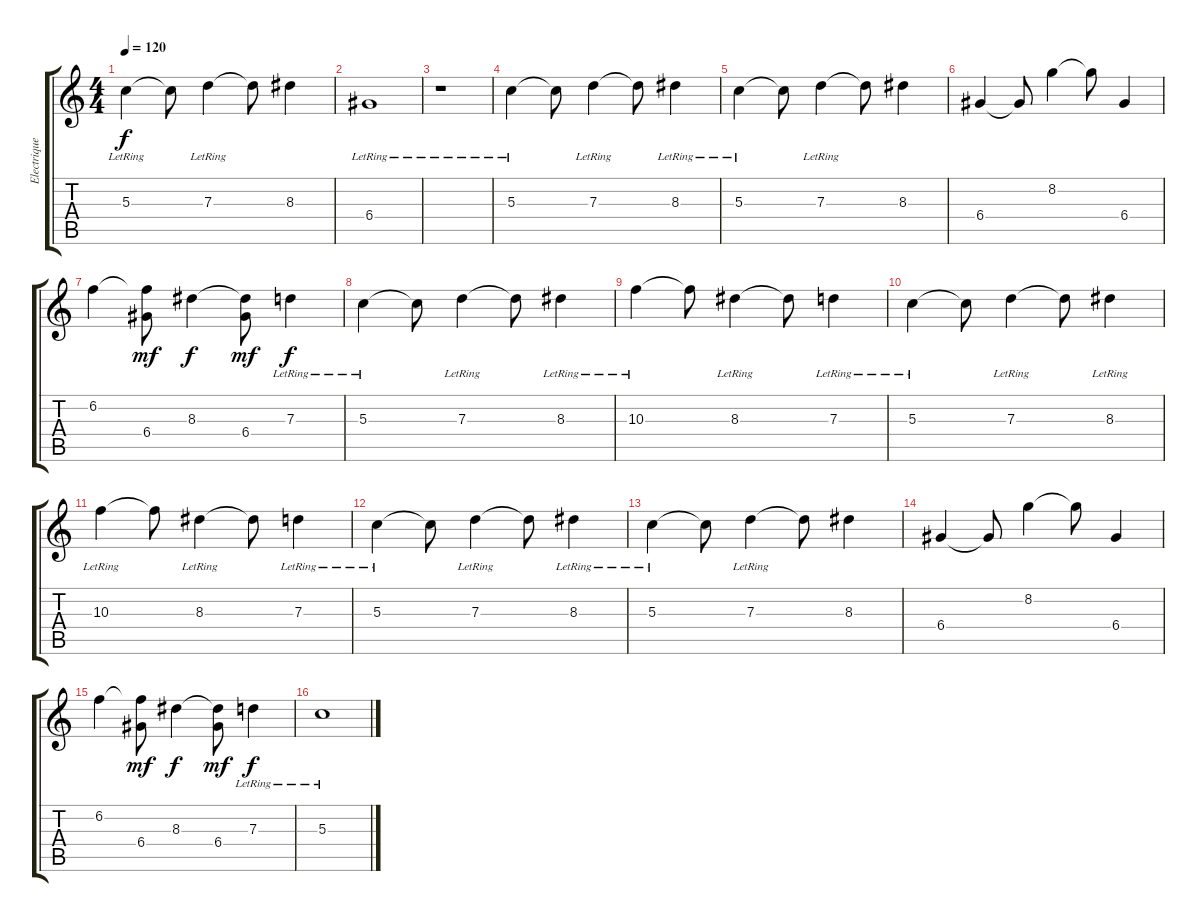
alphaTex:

\track ("Electrique" "Electrique") {instrument overdrivenguitar}
\staff {score tabs}
\tuning (E4 B3 G3 D3 A2 E2) {hide}
\ts (4 4)
\tempo 120
\clef g2
\ks c
5.3{lr}.4{dy f} 5.3{t}.8 7.3{lr}.4 7.3{t}.8 8.3.4 |
6.4{lr}.1 |
r.1 |
5.3{lr}.4 5.3{t}.8 7.3{lr}.4 7.3{t}.8 8.3{lr}.4 |
5.3{lr}.4 5.3{t}.8 7.3{lr}.4 7.3{t}.8 8.3.4 |
6.4.4 6.4{t}.8 8.2.4 8.2{t}.8 6.4.4 |
6.2.4 (6.2{t} 6.4).8{dy mf} 8.3.4{dy f} (8.3{t} 6.4).8{dy mf} 7.3{lr}.4{dy f} |
5.3{lr}.4 5.3{t}.8 7.3{lr}.4 7.3{t}.8 8.3{lr}.4 |
10.3{lr}.4 10.3{t}.8 8.3{lr}.4 8.3{t}.8 7.3{lr}.4 |
5.3{lr}.4 5.3{t}.8 7.3{lr}.4 7.3{t}.8 8.3{lr}.4 |
10.3{lr}.4 10.3{t}.8 8.3{lr}.4 8.3{t}.8 7.3{lr}.4 |
5.3{lr}.4 5.3{t}.8 7.3{lr}.4 7.3{t}.8 8.3{lr}.4 |
5.3{lr}.4 5.3{t}.8 7.3{lr}.4 7.3{t}.8 8.3.4 |
6.4.4 6.4{t}.8 8.2.4 8.2{t}.8 6.4.4 |
6.2.4 (6.2{t} 6.4).8{dy mf} 8.3.4{dy f} (8.3{t} 6.4).8{dy mf} 7.3{lr}.4{dy f} |
5.3{lr}.1
